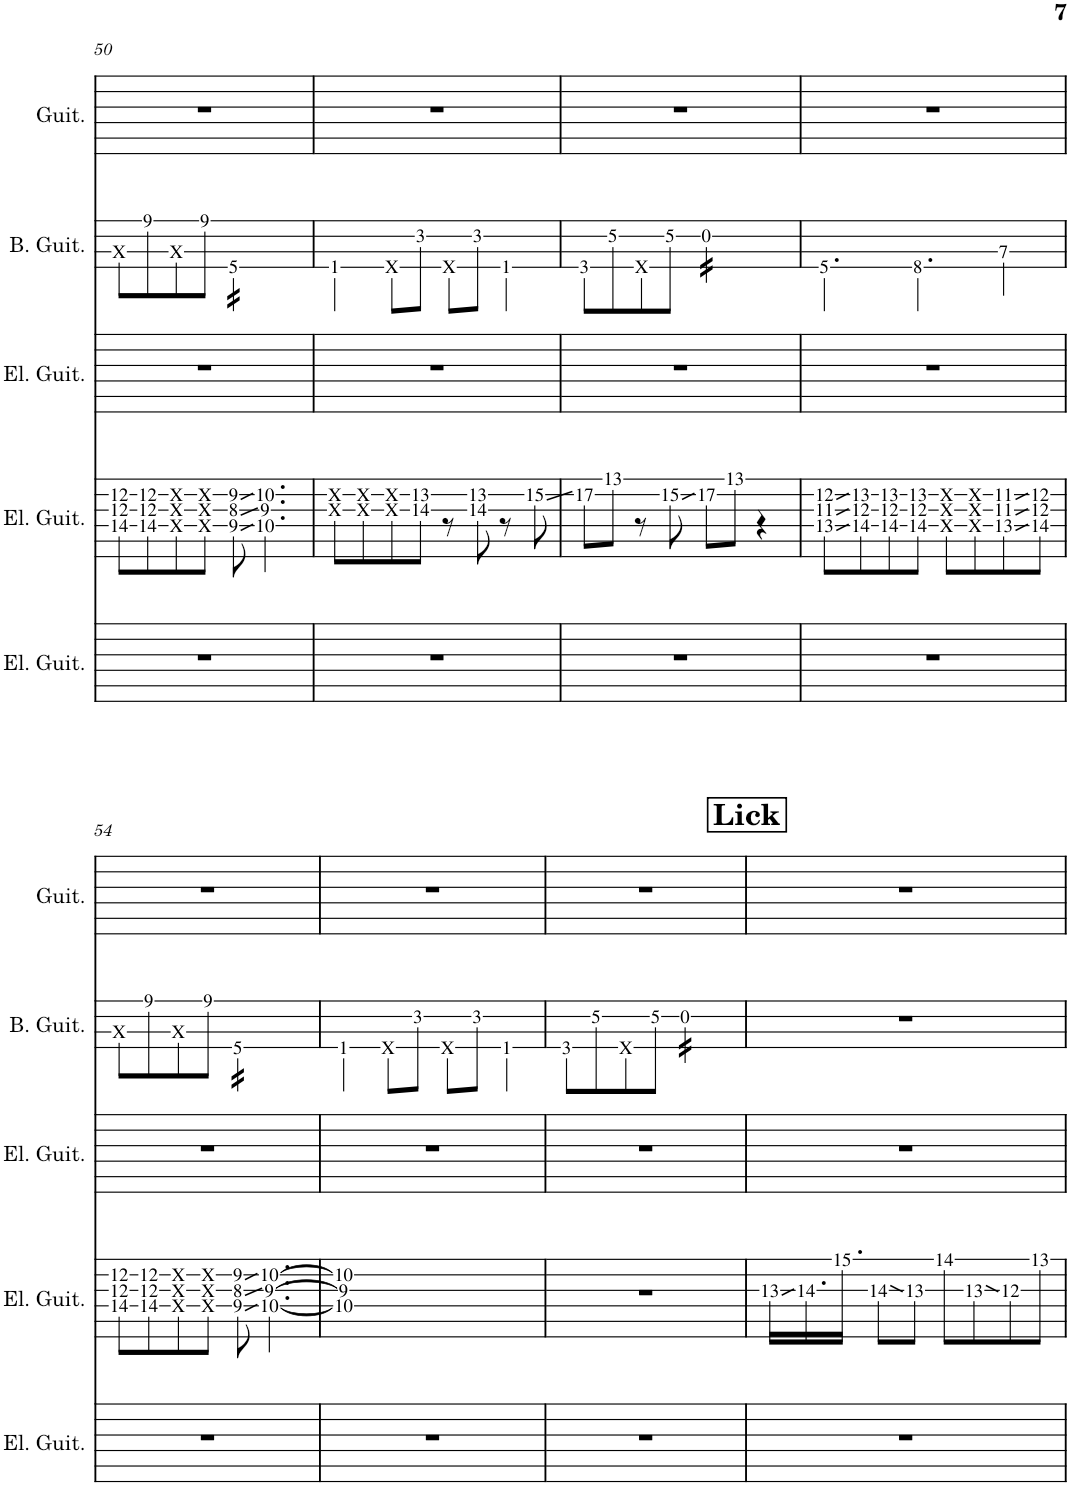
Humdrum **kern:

**kern	**kern	**kern	**kern	**kern
*part5	*part4	*part3	*part2	*part1
*staff5	*staff4	*staff3	*staff2	*staff1
*I"Electric Guitar	*I"Electric Guitar	*I"Electric Guitar	*I"Bass Guitar	*I"Guitar
*I'El. Guit.	*I'El. Guit.	*I'El. Guit.	*I'B. Guit.	*I'Guit.
!!LO:PB:g=z
*clefG2	*clefG2	*clefG2	*clefF4	*clefG2
*Trd7c12	*Trd7c12	*Trd7c12	*Trd7c12	*Trd7c12
*k[]	*k[]	*k[]	*k[]	*k[]
*M4/4	*M4/4	*M4/4	*M4/4	*M4/4
=50	=50	=50	=50	=50
1r	8ee\ 8gg\ 8bb\L	1r	8E\L	1r
.	8ee\ 8gg\ 8bb\	.	8e\	.
.	8ee\ 8gg\ 8bb\	.	8E\	.
.	8ee\ 8gg\ 8bb\J	.	8e\J	.
.	8b\ 8ee-X\ 8gg#X\	.	2AA\	.
.	4.cc\ 4.een\ 4.aa\	.	.	.
=51	=51	=51	=51	=51
1r	8aa\ 8ccc\L	1r	4FF\	1r
.	8aa\ 8ccc\	.	.	.
.	8aa\ 8ccc\	.	8FF\L	.
.	8aa\ 8ccc\J	.	8F\J	.
.	8r	.	8FF\L	.
.	8aa\ 8ccc\	.	8F\J	.
.	8r	.	4FF\	.
.	8ddd\	.	.	.
=52	=52	=52	=52	=52
1r	8eee\L	1r	8GG\L	1r
.	8fff\J	.	8G\	.
.	8r	.	8GG\	.
.	8ddd\	.	8G\J	.
.	8eee\L	.	2D\	.
.	8fff\J	.	.	.
.	4r	.	.	.
=53	=53	=53	=53	=53
1r	8ee-X\ 8ff#X\ 8bb\L	1r	4.AA\	1r
.	8een\ 8gg\ 8ccc\	.	.	.
.	8ee\ 8gg\ 8ccc\	.	.	.
.	8ee\ 8gg\ 8ccc\J	.	4.C\	.
.	8ee\ 8gg\ 8ccc\L	.	.	.
.	8ee\ 8gg\ 8ccc\	.	.	.
.	8ee-X\ 8ff#\ 8bb-X\	.	4E\	.
.	8een\ 8gg\ 8bbn\J	.	.	.
!!LO:LB:g=z
=54	=54	=54	=54	=54
1r	8ee\ 8gg\ 8bb\L	1r	8E\L	1r
.	8ee\ 8gg\ 8bb\	.	8e\	.
.	8ee\ 8gg\ 8bb\	.	8E\	.
.	8ee\ 8gg\ 8bb\J	.	8e\J	.
.	8b\ 8ee-X\ 8gg#X\	.	2AA\	.
.	[4.cc\ [4.een\ [4.aa\	.	.	.
=55	=55	=55	=55	=55
1r	1cc] 1ee] 1aa]	1r	4FF\	1r
.	.	.	8FF\L	.
.	.	.	8F\J	.
.	.	.	8FF\L	.
.	.	.	8F\J	.
.	.	.	4FF\	.
=56	=56	=56	=56	=56
1r	1r	1r	8GG\L	1r
.	.	.	8G\	.
.	.	.	8GG\	.
.	.	.	8G\J	.
.	.	.	2D\	.
!!LO:REH:place=s1:a:B:cj:fs=14:t=Lick
=57	=57	=57	=57	=57
1r	16gg#X\LL	1r	1r	1r
.	16.aa\	.	.	.
.	16.ggg\JJ	.	.	.
.	8aa\L	.	.	.
.	8gg#\J	.	.	.
.	8fff#X\L	.	.	.
.	8gg#\	.	.	.
.	8ggn\	.	.	.
.	8fffn\J	.	.	.
=	=	=	=	=
*-	*-	*-	*-	*-
